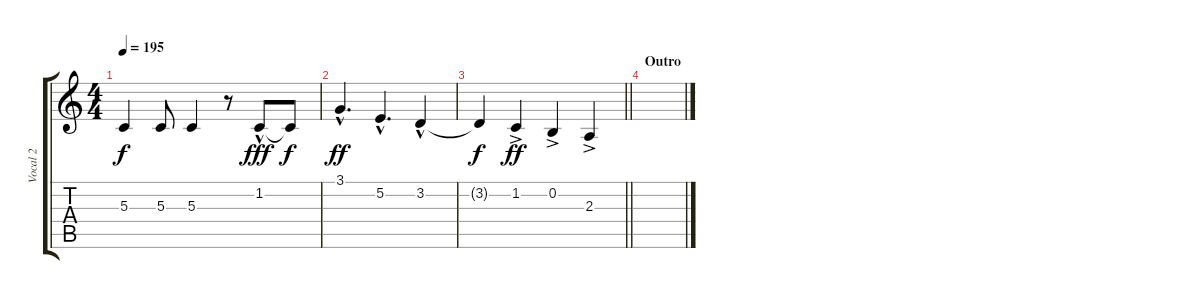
\track ("Vocal 2" "Vocal 2") {instrument oboe}
\staff {score tabs}
\tuning (E4 B3 G3 D3 A2 E2) {hide}
\ts (4 4)
\tempo 195
\clef g2
\ks c
5.3{t}.4{dy f} 5.3.8 5.3.4 r.8 1.2{hac}.8{dy fff} 1.2{t}.8{dy f} |
3.1{hac}.4{d dy ff} 5.2{hac}.4{d} 3.2{hac}.4 |
\barLineRight lightlight
3.2{t}.4{dy f} 1.2{ac}.4{dy ff} 0.2{ac}.4 2.3{ac}.4 |
\section ("" "Outro")
